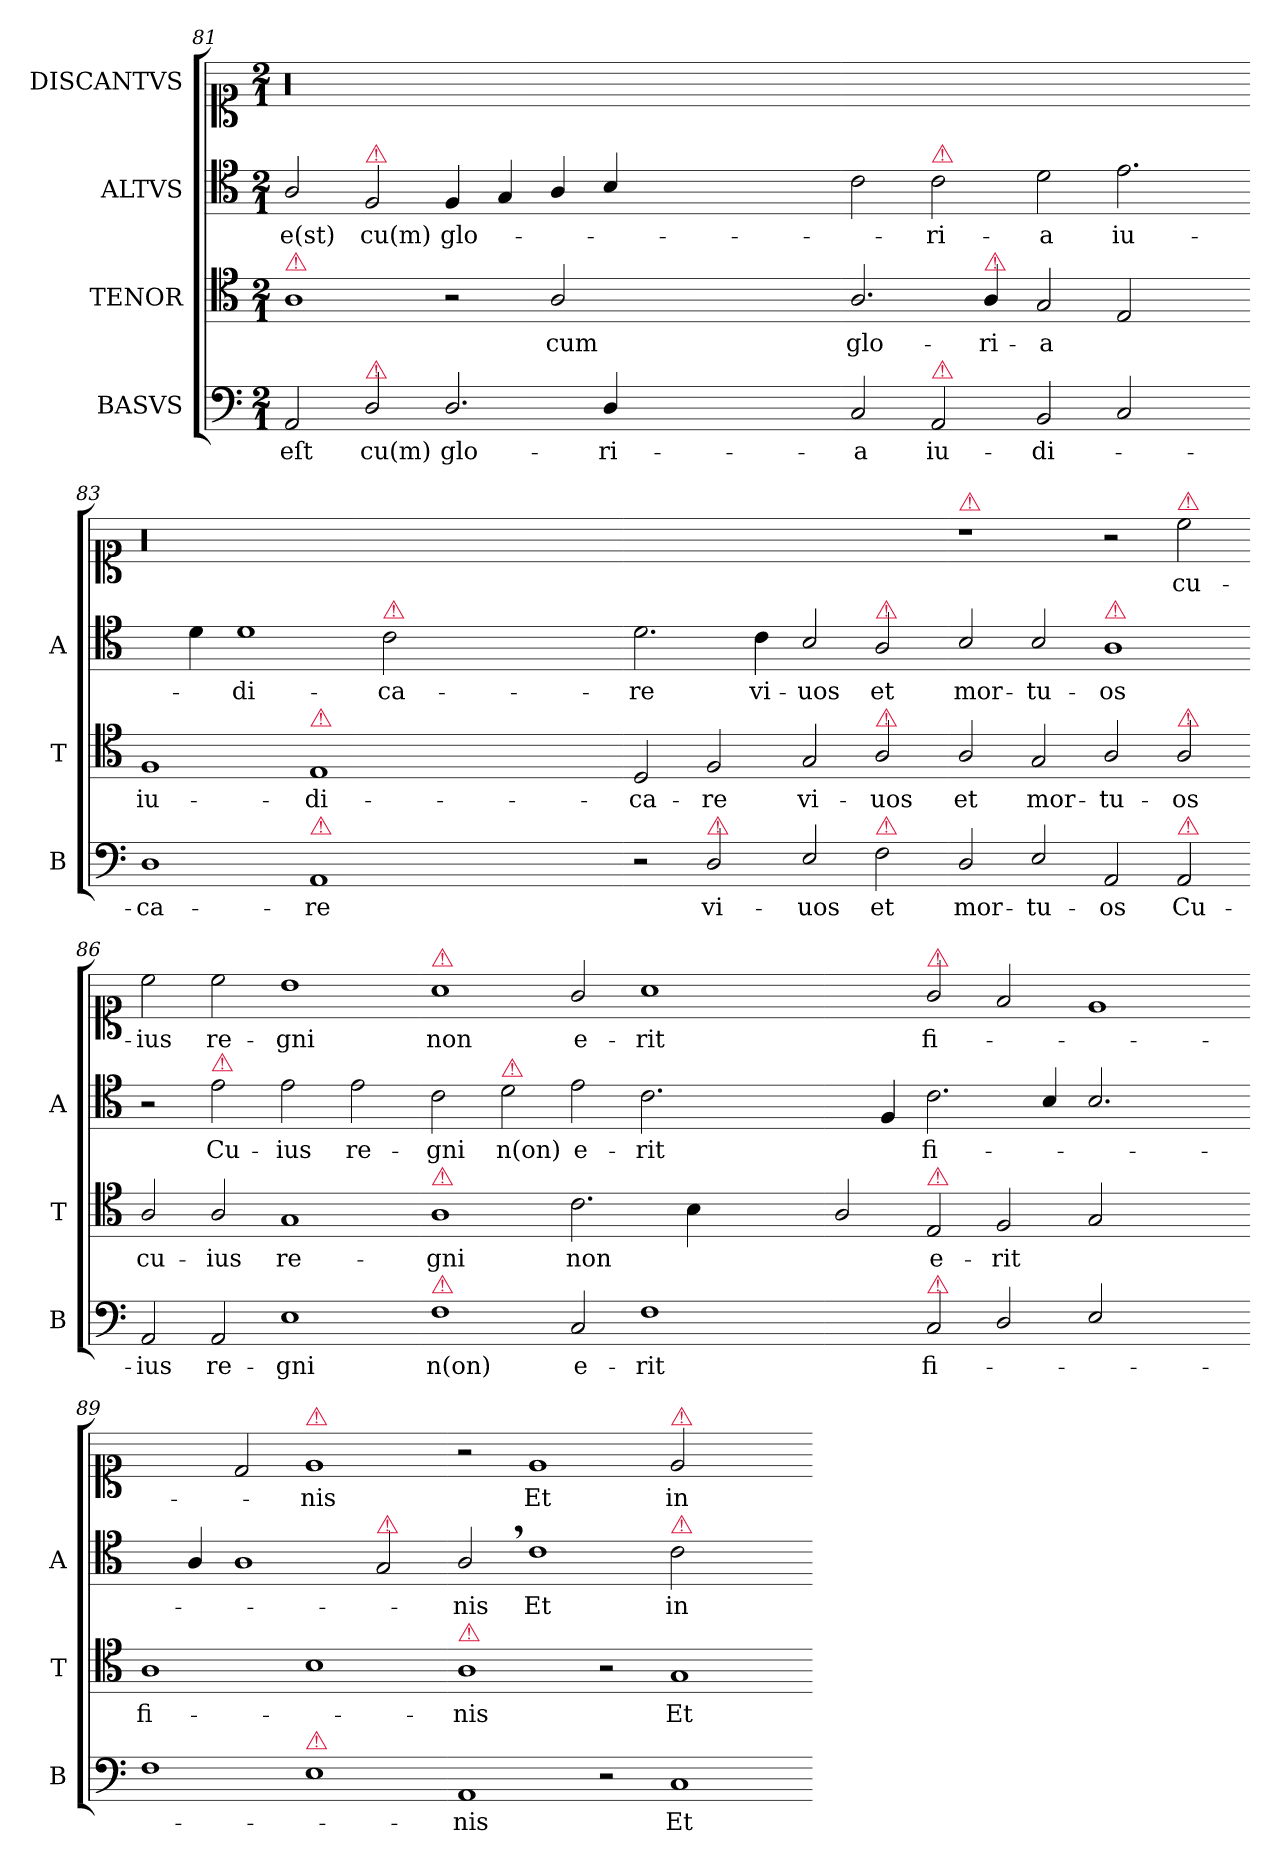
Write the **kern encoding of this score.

**kern	**text	**kern	**text	**kern	**text	**kern	**text
*part4	*part4	*part3	*part3	*part2	*part2	*part1	*part1
*staff4	*staff4	*staff3	*staff3	*staff2	*staff2	*staff1	*staff1
*I"BASVS	*	*I"TENOR	*	*I"ALTVS	*	*I"DISCANTVS	*
*I'B	*	*I'T	*	*I'A	*	*	*
*clefF4	*	*clefC4	*	*clefC4	*	*clefC1	*
*k[]	*	*k[]	*	*k[]	*	*k[]	*
*a:	*	*a:	*	*a:	*	*a:	*
*M2/1	*	*M2/1	*	*M2/1	*	*M2/1	*
=81	=81	=81	=81	=81	=81	=81	=81
!	!	!LO:TX:a:color=crimson:t=⚠	!	!	!	!	!
2AA/	eſt	1A	.	2A/	e(st)	00r	.
!	!	!	!	!LO:TX:a:color=crimson:t=⚠	!	!	!
!LO:TX:a:color=crimson:t=⚠	!	!	!	!	!	!	!
2D/	cu(m)	.	.	2F/	cu(m)	.	.
2.D/	glo-	2r	.	4F/	glo-	.	.
.	.	.	.	4G/	.	.	.
.	.	2A/	cum	4A/	.	.	.
4D/	-ri-	.	.	4B/	.	.	.
0ryy	.	0ryy	.	0ryy	.	.	.
=82-	=82-	=82-	=82-	=82-	=82-	=82-	=82-
2C/	-a	2.A/	glo-	2c\	.	0ryy	.
!	!	!	!	!LO:TX:a:color=crimson:t=⚠	!	!	!
!LO:TX:a:color=crimson:t=⚠	!	!	!	!	!	!	!
2AA/	iu-	.	.	2c\	-ri-	.	.
!	!	!LO:TX:a:color=crimson:t=⚠	!	!	!	!	!
.	.	4A/	-ri-	.	.	.	.
2BB/	-di-	2G/	-a	2d\	-a	.	.
2C/	.	2E/	.	2.e\	iu-	.	.
4ryy	.	4ryy	.	.	.	4ryy	.
=83-	=83-	=83-	=83-	=83-	=83-	=83-	=83-
1D	-ca-	1F	iu-	4ryy	.	00r	.
.	.	.	.	4d\	.	.	.
.	.	.	.	1d	-di-	.	.
!	!	!LO:TX:a:color=crimson:t=⚠	!	!	!	!	!
!LO:TX:a:color=crimson:t=⚠	!	!	!	!	!	!	!
1AA	-re	1E	-di-	.	.	.	.
!	!	!	!	!LO:TX:a:color=crimson:t=⚠	!	!	!
.	.	.	.	2c\	-ca-	.	.
0ryy	.	0ryy	.	0ryy	.	.	.
=84-	=84-	=84-	=84-	=84-	=84-	=84-	=84-
2r	.	2D/	-ca-	2.d\	-re	0ryy	.
!LO:TX:a:color=crimson:t=⚠	!	!	!	!	!	!	!
2D/	vi-	2F/	-re	.	.	.	.
.	.	.	.	4c\	vi-	.	.
2E/	-uos	2G/	vi-	2B/	-uos	.	.
!	!	!	!	!LO:TX:a:color=crimson:t=⚠	!	!	!
!	!	!LO:TX:a:color=crimson:t=⚠	!	!	!	!	!
!LO:TX:a:color=crimson:t=⚠	!	!	!	!	!	!	!
2F\	et	2A/	-uos	2A/	et	.	.
=85-	=85-	=85-	=85-	=85-	=85-	=85-	=85-
!	!	!	!	!	!	!LO:TX:a:color=crimson:t=⚠	!
2D/	mor-	2A/	et	2B/	mor-	1r	.
2E/	-tu-	2G/	mor-	2B/	-tu-	.	.
!	!	!	!	!LO:TX:a:color=crimson:t=⚠	!	!	!
2AA/	-os	2A/	-tu-	1A	-os	2r	.
!	!	!	!	!	!	!LO:TX:a:color=crimson:t=⚠	!
!	!	!LO:TX:a:color=crimson:t=⚠	!	!	!	!	!
!LO:TX:a:color=crimson:t=⚠	!	!	!	!	!	!	!
2AA/	Cu-	2A/	-os	.	.	2cc\	cu-
=86-	=86-	=86-	=86-	=86-	=86-	=86-	=86-
2AA/	-ius	2A/	cu-	2r	.	2cc\	-ius
!	!	!	!	!LO:TX:a:color=crimson:t=⚠	!	!	!
2AA/	re-	2A/	-ius	2e\	Cu-	2cc\	re-
1E	-gni	1G	re-	2e\	-ius	1b	-gni
.	.	.	.	2e\	re-	.	.
=87-	=87-	=87-	=87-	=87-	=87-	=87-	=87-
!	!	!	!	!	!	!LO:TX:a:color=crimson:t=⚠	!
!	!	!LO:TX:a:color=crimson:t=⚠	!	!	!	!	!
!LO:TX:a:color=crimson:t=⚠	!	!	!	!	!	!	!
1F	n(on)	1A	-gni	2c\	-gni	1a	non
!	!	!	!	!LO:TX:a:color=crimson:t=⚠	!	!	!
.	.	.	.	2d\	n(on)	.	.
2C/	e-	2.c\	non	2e\	e-	2g/	e-
1F\	-rit	.	.	2.c\	-rit	1a\	-rit
.	.	4B\	.	.	.	.	.
.	.	2ryy	.	.	.	.	.
.	.	.	.	4ryy	.	.	.
=88-	=88-	=88-	=88-	=88-	=88-	=88-	=88-
2ryy	.	2A/	.	4ryy	.	2ryy	.
.	.	.	.	4F/	.	.	.
!	!	!	!	!	!	!LO:TX:a:color=crimson:t=⚠	!
!	!	!LO:TX:a:color=crimson:t=⚠	!	!	!	!	!
!LO:TX:a:color=crimson:t=⚠	!	!	!	!	!	!	!
2C/	fi-	2E/	e-	2.c\	fi-	2g/	fi-
2D/	.	2F/	-rit	.	.	2f/	.
.	.	.	.	4B/	.	.	.
2E/	.	2G/	.	2.B/	.	1e/	.
2ryy	.	2ryy	.	.	.	.	.
.	.	.	.	4ryy	.	.	.
=89-	=89-	=89-	=89-	=89-	=89-	=89-	=89-
1F	.	1A	fi-	4ryy	.	2ryy	.
.	.	.	.	4A/	.	.	.
.	.	.	.	1A	.	2d/	.
!	!	!	!	!	!	!LO:TX:a:color=crimson:t=⚠	!
!LO:TX:a:color=crimson:t=⚠	!	!	!	!	!	!	!
1E	.	1B	.	.	.	1e	-nis
!	!	!	!	!LO:TX:a:color=crimson:t=⚠	!	!	!
.	.	.	.	2G/	.	.	.
=90-	=90-	=90-	=90-	=90-	=90-	=90-	=90-
!	!	!LO:TX:a:color=crimson:t=⚠	!	!	!	!	!
1AA	-nis	1A	-nis	2A,</	nis	2r	.
.	.	.	.	1c	Et	1e	Et
2r	.	2r	.	.	.	.	.
!	!	!	!	!	!	!LO:TX:a:color=crimson:t=⚠	!
!	!	!	!	!LO:TX:a:color=crimson:t=⚠	!	!	!
1C/	Et	1G/	Et	2c\	in	2e/	in
.	.	.	.	2ryy	.	2ryy	.
=-	=-	=-	=-	=-	=-	=-	=-
*-	*-	*-	*-	*-	*-	*-	*-
